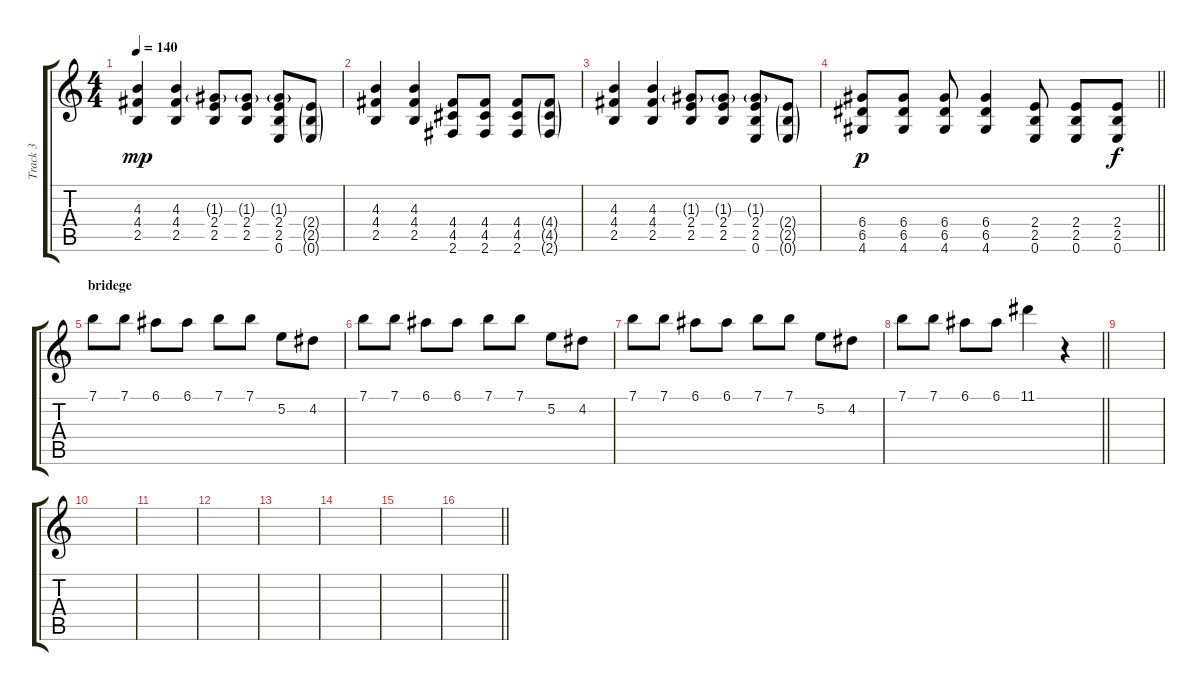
\track ("Track 3" "Track 3") {instrument distortionguitar}
\staff {score tabs}
\tuning (E4 B3 G3 D3 A2 E2) {hide}
\ts (4 4)
\tempo 140
\clef g2
\ks c
(4.3 4.4 2.5).4{dy mp} (4.3 4.4 2.5).4 (1.3{g} 2.4 2.5).8 (1.3{g} 2.4 2.5).8 (1.3{g} 2.4 2.5 0.6).8 (2.4{g} 2.5{g} 0.6{g}).8 |
(4.3 4.4 2.5).4 (4.3 4.4 2.5).4 (4.4 4.5 2.6).8 (4.4 4.5 2.6).8 (4.4 4.5 2.6).8 (4.4{g} 4.5{g} 2.6{g}).8 |
(4.3 4.4 2.5).4 (4.3 4.4 2.5).4 (1.3{g} 2.4 2.5).8 (1.3{g} 2.4 2.5).8 (1.3{g} 2.4 2.5 0.6).8 (2.4{g} 2.5{g} 0.6{g}).8 |
\barLineRight lightlight
(6.4 6.5 4.6).8{dy p} (6.4 6.5 4.6).8 (6.4 6.5 4.6).8 (6.4 6.5 4.6).4 (2.4 2.5 0.6).8 (2.4 2.5 0.6).8 (2.4 2.5 0.6).8{dy f} |
\section ("" "bridege")
7.1.8 7.1.8 6.1.8 6.1.8 7.1.8 7.1.8 5.2.8 4.2.8 |
7.1.8 7.1.8 6.1.8 6.1.8 7.1.8 7.1.8 5.2.8 4.2.8 |
7.1.8 7.1.8 6.1.8 6.1.8 7.1.8 7.1.8 5.2.8 4.2.8 |
\barLineRight lightlight
7.1.8 7.1.8 6.1.8 6.1.8 11.1.4 r.4 |
|
|
|
|
|
|
|
\barLineRight lightlight
